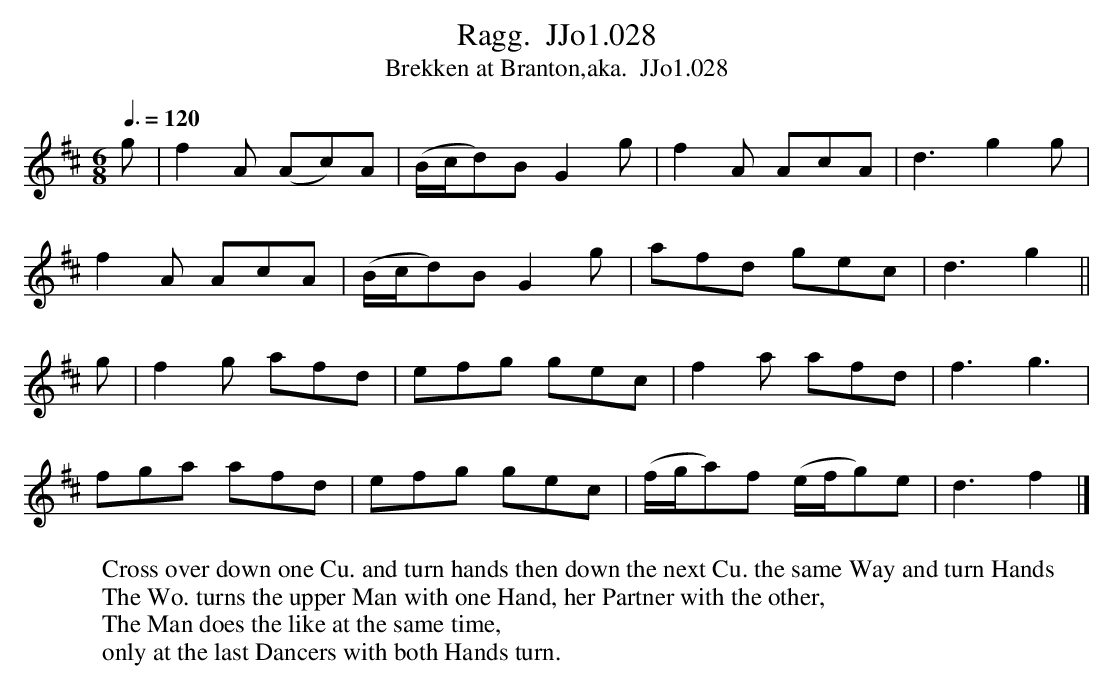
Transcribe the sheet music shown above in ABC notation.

X:1
T:Ragg.  JJo1.028
T:Brekken at Branton,aka.  JJo1.028
M:6/8
Q:3/8=120
L:1/8
K:D
g | f2A (Ac)A | (B/c/d)B G2g | f2A AcA | d3 g2g |
f2A AcA | (B/c/d)B G2g | afd gec | d3 g2 ||
g |f2g afd | efg gec | f2a afd | f3 g3 |
fga afd | efg gec | (f/g/a)f (e/f/g)e | d3 f2 |]
W:Cross over down one Cu. and turn hands then down the next Cu. the same Way and turn Hands
W:The Wo. turns the upper Man with one Hand, her Partner with the other,
W:The Man does the like at the same time,
W:only at the last Dancers with both Hands turn.
